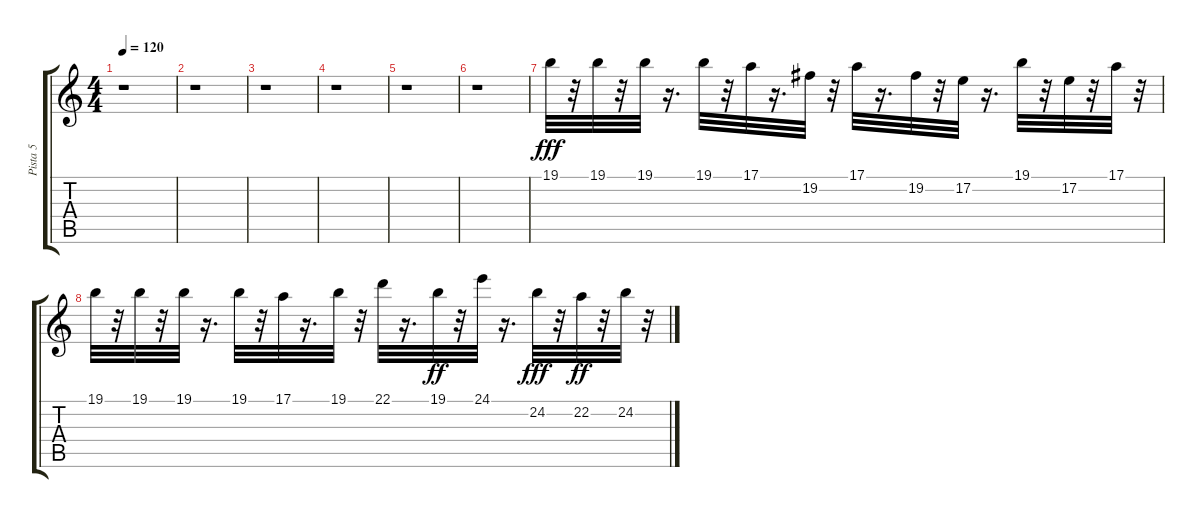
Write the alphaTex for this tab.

\track ("Pista 5" "Pista 5") {instrument lead8bassandlead}
\staff {score tabs}
\tuning (E4 B3 G3 D3 A2 E2) {hide}
\ts (4 4)
\tempo 120
\clef g2
\ks c
r.1{dy ff} |
r.1 |
r.1 |
r.1 |
r.1 |
r.1 |
19.1.32{dy fff} r.32 19.1.32 r.32 19.1.32 r.16{d} 19.1.32 r.32 17.1.32 r.16{d} 19.2.32 r.32 17.1.32 r.16{d} 19.2.32 r.32 17.2.32 r.16{d} 19.1.32 r.32 17.2.32 r.32 17.1.32 r.32 |
19.1.32 r.32 19.1.32 r.32 19.1.32 r.16{d} 19.1.32 r.32 17.1.32 r.16{d} 19.1.32 r.32 22.1.32 r.16{d} 19.1.32{dy ff} r.32 24.1.32 r.16{d} 24.2.32{dy fff} r.32 22.2.32{dy ff} r.32 24.2.32 r.32
